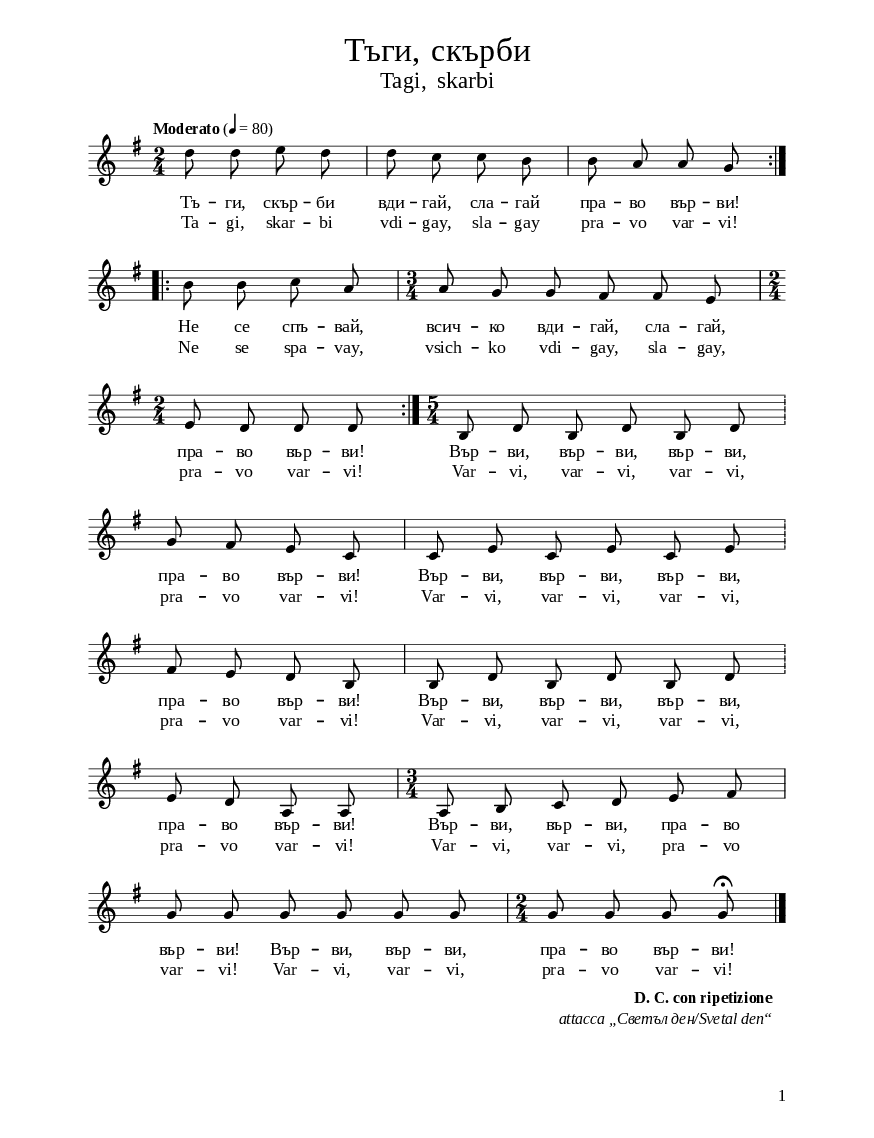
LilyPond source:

\version "2.20.0"

\paper {
  #(set-paper-size "a5")
}

\bookpart {
\paper {
  print-all-headers = ##t
  print-page-number = ##t
  print-first-page-number = ##t

  % put page numbers on the bottom
  oddHeaderMarkup = \markup ""
  evenHeaderMarkup = \markup ""
  oddFooterMarkup = \markup
    \fill-line {
      ""
      \on-the-fly #print-page-number-check-first \fromproperty #'page:page-number-string
    }
  evenFooterMarkup = \markup
    \fill-line {
      \on-the-fly #print-page-number-check-first \fromproperty #'page:page-number-string
      ""
    }

  left-margin = 1.5\cm
  right-margin = 1.5\cm
  top-margin = 1.6\cm
  bottom-margin = 1.2\cm
  ragged-bottom = ##t % do not spread the staves to fill the whole vertical space

  % change lyrics and titles font (affects notes also)
  fonts =
    #(make-pango-font-tree
     "Times New Roman"
     "DejaVu Sans"
     "DejaVu Sans Mono"
     (/ (* staff-height pt) 3.6))

  % change distance between staves
  system-system-spacing =
    #'((basic-distance . 12)
       (minimum-distance . 6)
       (padding . 1)
       (stretchability . 12))
}

\header {
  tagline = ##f
}

\score{
  \layout { 
    indent = 0.0\cm % remove first line indentation
    %ragged-last = ##f % do not spread last line to fill the whole space
    \context {
      \Score
      \omit BarNumber %remove bar numbers
    } % context

    \context { % change staff size
      \Staff
      fontSize = #+0 % affects notes size only
      \override StaffSymbol #'staff-space = #(magstep -3)
      \override StaffSymbol #'thickness = #0.5
      \override BarLine #'hair-thickness = #1
      %\override StaffSymbol #'ledger-line-thickness = #'(0 . 0)
    }

    \context { % adjust space between staff and lyrics and between the two lyric lines
      \Lyrics
      \override VerticalAxisGroup.nonstaff-relatedstaff-spacing = #'((basic-distance . 4.5))
      \override VerticalAxisGroup.nonstaff-nonstaff-spacing = #'((minimum-distance . 2))
    }
  } % layout

 \new Voice \absolute  {
  \clef treble
  \key g \major
  \time 2/4
  \tempo \markup { % make tempo note smaller
    \concat { "Moderato " \normal-text { "(" }
      \teeny \general-align #Y #DOWN \note #"4" #0.8
      \normal-text { " = 80)" }
    }
  }  
  
   
  \autoBeamOff
  

 \repeat volta 2 { d''8 d'' e'' d'' | d''8 c'' c'' b' |b'8 a' a' g' \break }
 
 \repeat volta 2 { b' b' c'' a' | \time 3/4 a' g' g' fis' fis' e' \break 
 
 \time 2/4 e' d' d' d' |} \time 5/4 b d' b d' b d' \bar "!" \break

  g' fis' e' c' | c' e' c' e'  c' e'  \bar "!" \break
  
  fis' e' d' b  | b d' b d' b d'  \bar "!" \break

  e' d' a a | \time 3/4 a b c' d' e' fis' |  \break

  g' g' g' g' g' g' \time 2/4  g' g' g' g' \fermata  |  \bar "|."

  
  
  

 
  
  }
\addlyrics {
    Тъ -- ги, скър -- би вди  -- гай, сла  -- гай

пра  --  во вър -- ви!

Не се спъ -- вай, всич -- ко вди -- гай,

сла -- гай, пра -- во вър -- ви!

Вър -- ви, вър -- ви, вър -- ви, пра -- во вър -- ви!

Вър -- ви, вър -- ви, вър -- ви, пра -- во вър -- ви!

Вър -- ви, вър -- ви, вър -- ви, пра -- во вър -- ви!

Вър -- ви, вър -- ви, пра -- во вър -- ви!

Вър -- ви, вър -- ви, пра -- во вър -- ви!
  }
  \addlyrics {  Ta -- gi, skar -- bi vdi  -- gay, sla  -- gay

pra  --  vo var -- vi!

Ne se spa -- vay, vsich -- ko vdi -- gay,

sla -- gay, pra -- vo var -- vi!

Var -- vi, var -- vi, var -- vi, pra -- vo var -- vi!

Var -- vi, var -- vi, var -- vi, pra -- vo var -- vi!

Var -- vi, var -- vi, var -- vi, pra -- vo var -- vi!

Var -- vi, var -- vi, pra -- vo var -- vi!

Var -- vi, var -- vi, pra -- vo var -- vi! }
  
  \header {
    title = \markup \column \normal-text \fontsize #2.5 {
              \center-align
              \line { Тъги, скърби}
              \vspace #-0.6
              \center-align
              \line \fontsize #-3 { Tagi, skarbi }
              \vspace #-0.8
              \center-align
              \line \fontsize #-3 { " " }
            }
  }
  
  \midi{}

} % score

 \markup \halign #-5.4 \raise #2.8 \override #'(baseline-skip . 2) { 
        \column  { 
          \line \right-align { 
            \bold  { "D. C. con ripetizione" }
          }
		      \line \right-align { 
            \italic { "attacca „Светъл ден/Svetal den“"}
          }
        }
}


\pageBreak

% include foreign translation(s) of the song
\version "2.20.0"

\markup \fill-line { \fontsize #6 "Trauer, Gram" }
\markup \null
\markup \null
\markup \fontsize #+2.5 {
    \hspace #16
    \override #'(baseline-skip . 2)
    \column {
     \line { " " }
     

	   
\line { " "Hebe, setze die Trauer und den Gramm auf }

  \line { " "und gehe gerade.}

  \line { " "Stolpere nicht, hebe alles und setze es auf.}

  \line { " "Gehe, gehe, gehe, gerade gehe!}

  \line { " "Gehe, gehe, gehe, gerade gehe!}

  \line { " "Gehe, gehe, gehe, gerade gehe!}

  \line { " "Gehe, gehe, grade gehe,}

  \line { " "gehe, gehe grade gehe!}


  
    }
}


} % bookpart
